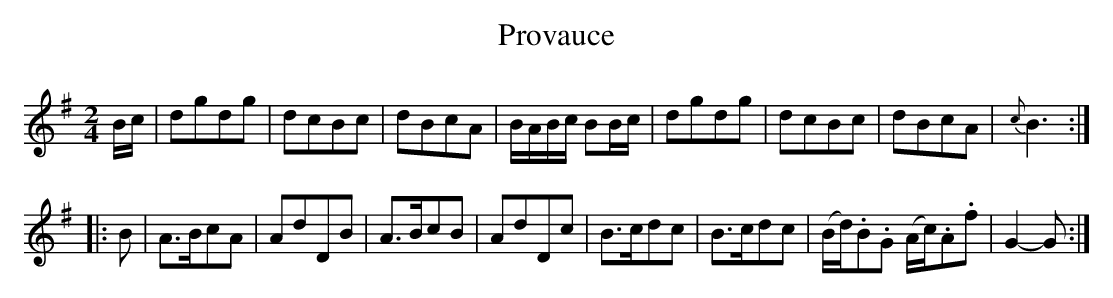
X:1
T:Provauce
L:1/8
M:2/4
K:G major
B/c/|\
dgdg| dcBc| dBcA| B/A/B/c/ BB/c/| dgdg| dcBc| dBcA| {c}B3::
B|\
A>BcA| AdDB| A>BcB| AdDc| \
B>cdc| B>cdc| (B/d/).B.G (A/c/).A.f| G2-G:|
